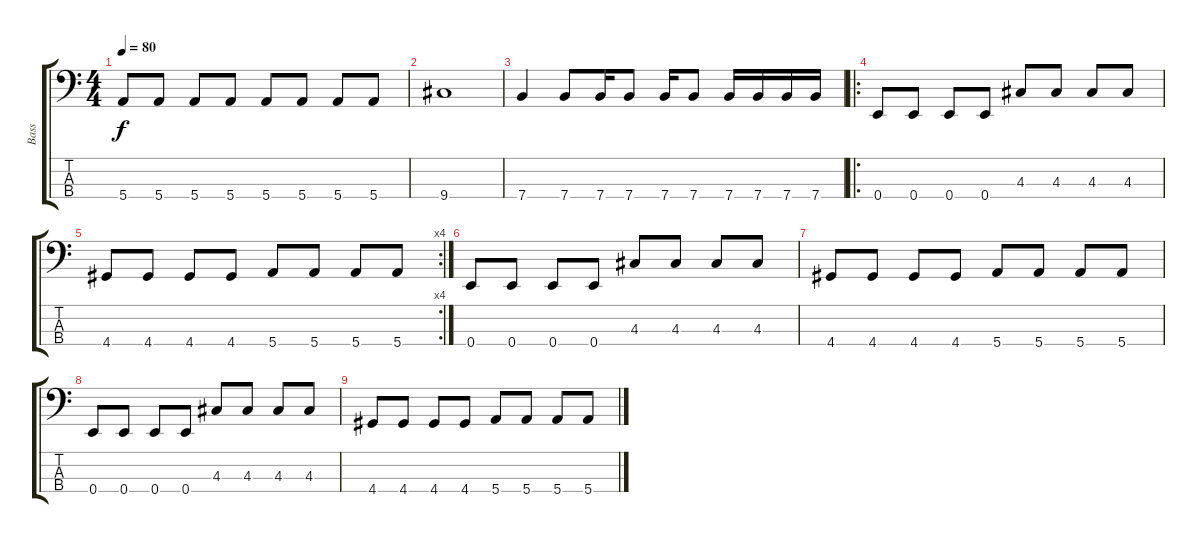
\track ("Bass" "Bass") {instrument electricbassfinger}
\staff {score tabs}
\tuning (G2 D2 A1 E1) {hide}
\ts (4 4)
\tempo 80
\clef f4
\ks c
5.4.8{dy f} 5.4.8 5.4.8 5.4.8 5.4.8 5.4.8 5.4.8 5.4.8 |
9.4.1 |
7.4.4 7.4.8 7.4.16 7.4.8 7.4.16 7.4.8 7.4.16 7.4.16 7.4.16 7.4.16 |
\ro
0.4.8 0.4.8 0.4.8 0.4.8 4.3.8 4.3.8 4.3.8 4.3.8 |
\rc 4
4.4.8 4.4.8 4.4.8 4.4.8 5.4.8 5.4.8 5.4.8 5.4.8 |
0.4.8 0.4.8 0.4.8 0.4.8 4.3.8 4.3.8 4.3.8 4.3.8 |
4.4.8 4.4.8 4.4.8 4.4.8 5.4.8 5.4.8 5.4.8 5.4.8 |
0.4.8 0.4.8 0.4.8 0.4.8 4.3.8 4.3.8 4.3.8 4.3.8 |
4.4.8 4.4.8 4.4.8 4.4.8 5.4.8 5.4.8 5.4.8 5.4.8
